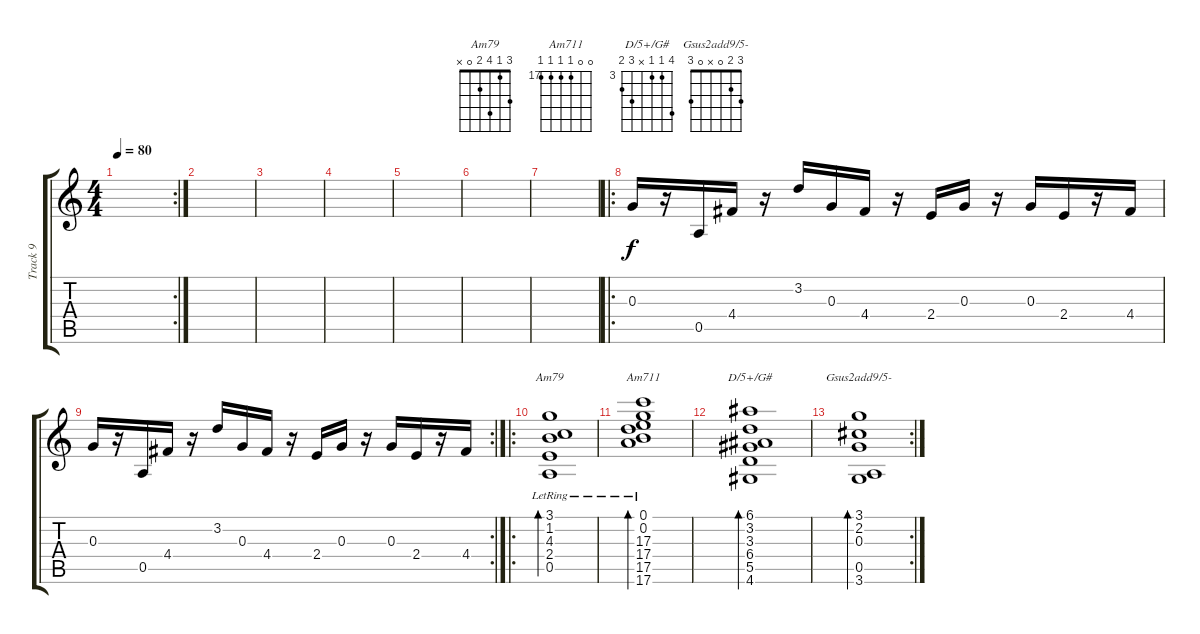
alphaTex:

\track ("Track 9" "Track 9") {instrument acousticguitarnylon}
\staff {score tabs}
\tuning (E4 B3 G3 D3 A2 E2) {hide}
\chord ("Am79" 3 1 4 2 0 x)
\chord ("Am711" 0 0 17 17 17 17) {firstfret 17}
\chord ("D/5+/G#" 6 3 3 x 5 4) {firstfret 3}
\chord ("Gsus2add9/5-" 3 2 0 x 0 3)
\rc 2
\ts (4 4)
\tempo 80
\clef g2
\ks c
|
|
|
|
|
|
|
\ro
0.3.16 r.16 0.5.16 4.4.16 r.16 3.2.16 0.3.16 4.4.16 r.16 2.4.16 0.3.16 r.16 0.3.16 2.4.16 r.16 4.4.16 |
\rc 2
0.3.16 r.16 0.5.16 4.4.16 r.16 3.2.16 0.3.16 4.4.16 r.16 2.4.16 0.3.16 r.16 0.3.16 2.4.16 r.16 4.4.16 |
\ro
(3.1{lr} 1.2{lr} 4.3{lr} 2.4{lr} 0.5{lr}).1{bd 480 ch "Am79"} |
(0.1 0.2 17.3 17.4 17.5 17.6{lr}).1{bd 480 ch "Am711"} |
(6.1 3.2 3.3 6.4 5.5 4.6).1{bd 480 ch "D/5+/G#"} |
\rc 2
(3.1 2.2 0.3 0.5 3.6).1{bd 480 ch "Gsus2add9/5-"}
